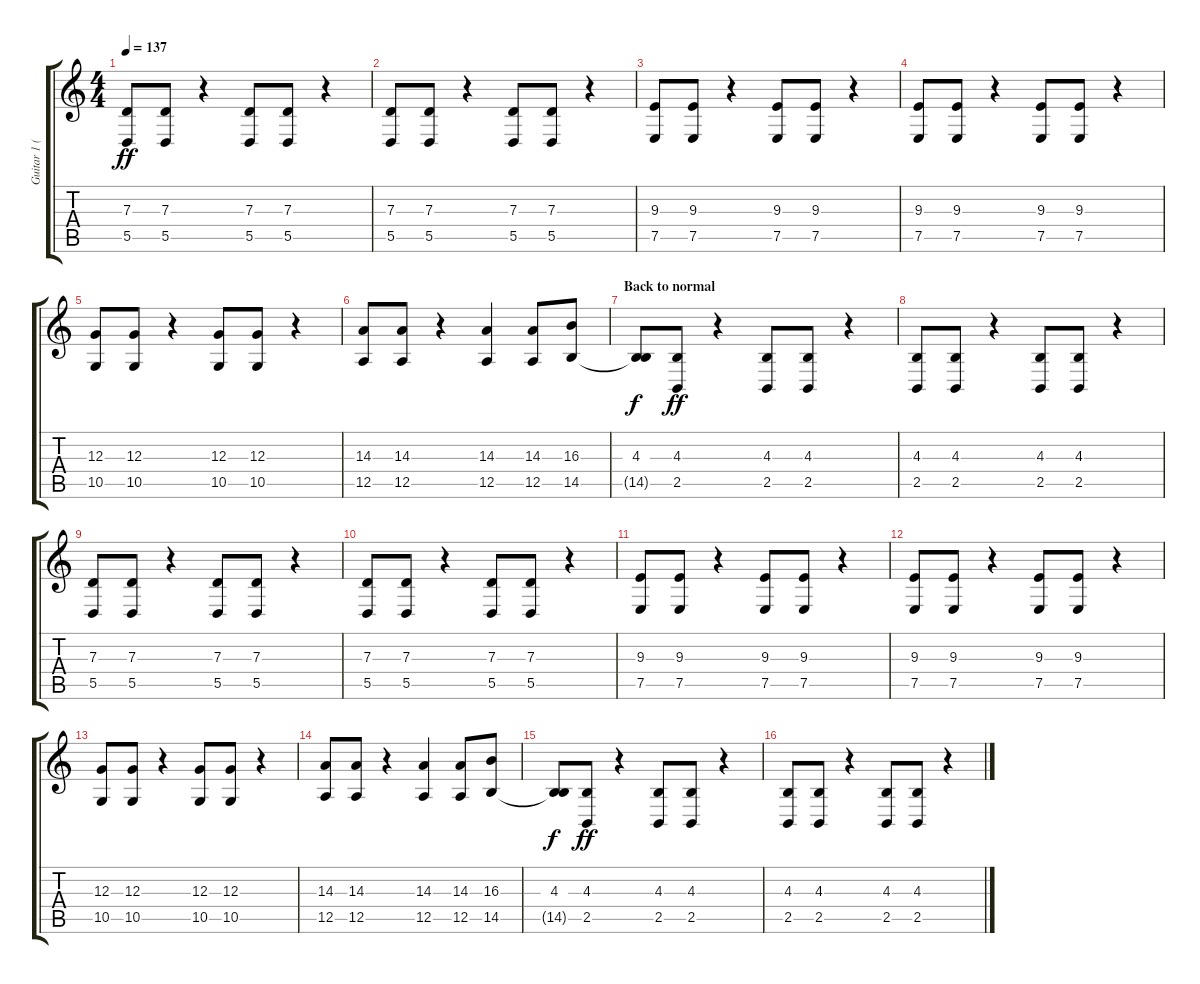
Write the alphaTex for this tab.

\track ("Guitar 1 (Drop D)" "Guitar 1 (") {instrument lead5charang}
\staff {score tabs}
\tuning (E4 B3 G3 D3 A2 D2) {hide}
\ts (4 4)
\tempo 137
\clef g2
\ks c
(7.3 5.5).8{dy ff} (7.3 5.5).8 r.4 (7.3 5.5).8 (7.3 5.5).8 r.4 |
(7.3 5.5).8 (7.3 5.5).8 r.4 (7.3 5.5).8 (7.3 5.5).8 r.4 |
(9.3 7.5).8 (9.3 7.5).8 r.4 (9.3 7.5).8 (9.3 7.5).8 r.4 |
(9.3 7.5).8 (9.3 7.5).8 r.4 (9.3 7.5).8 (9.3 7.5).8 r.4 |
(12.3 10.5).8 (12.3 10.5).8 r.4 (12.3 10.5).8 (12.3 10.5).8 r.4 |
(14.3 12.5).8 (14.3 12.5).8 r.4 (14.3 12.5).4 (14.3 12.5).8 (16.3 14.5).8 |
\section ("" "Back to normal")
(4.3 14.5{t}).8{dy f instrument lead2sawtooth} (4.3 2.5).8{dy ff} r.4 (4.3 2.5).8 (4.3 2.5).8 r.4 |
(4.3 2.5).8 (4.3 2.5).8 r.4 (4.3 2.5).8 (4.3 2.5).8 r.4 |
(7.3 5.5).8 (7.3 5.5).8 r.4 (7.3 5.5).8 (7.3 5.5).8 r.4 |
(7.3 5.5).8 (7.3 5.5).8 r.4 (7.3 5.5).8 (7.3 5.5).8 r.4 |
(9.3 7.5).8 (9.3 7.5).8 r.4 (9.3 7.5).8 (9.3 7.5).8 r.4 |
(9.3 7.5).8 (9.3 7.5).8 r.4 (9.3 7.5).8 (9.3 7.5).8 r.4 |
(12.3 10.5).8 (12.3 10.5).8 r.4 (12.3 10.5).8 (12.3 10.5).8 r.4 |
(14.3 12.5).8 (14.3 12.5).8 r.4 (14.3 12.5).4 (14.3 12.5).8 (16.3 14.5).8 |
(4.3 14.5{t}).8{dy f instrument lead2sawtooth} (4.3 2.5).8{dy ff} r.4 (4.3 2.5).8 (4.3 2.5).8 r.4 |
(4.3 2.5).8 (4.3 2.5).8 r.4 (4.3 2.5).8 (4.3 2.5).8 r.4
